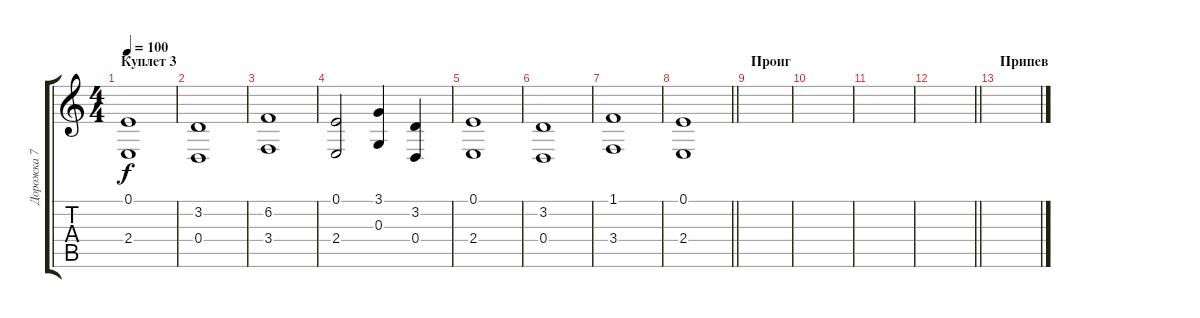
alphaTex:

\track ("Дорожка 7" "Дорожка 7") {instrument stringensemble1}
\staff {score tabs}
\tuning (E4 B3 G3 D3 A2 E2) {hide}
\ts (4 4)
\section ("" "Куплет 3")
\tempo 100
\clef g2
\ks c
(0.1 2.4).1{dy f volume 12 instrument stringensemble2} |
(3.2 0.4).1 |
(6.2 3.4).1 |
(0.1 2.4).2 (3.1 0.3).4 (3.2 0.4).4 |
(0.1 2.4).1{volume 12 instrument stringensemble2} |
(3.2 0.4).1 |
(1.1 3.4).1 |
\barLineRight lightlight
(0.1 2.4).1 |
\section ("" "Проиг")
|
|
|
\barLineRight lightlight
|
\section ("" "Припев")
